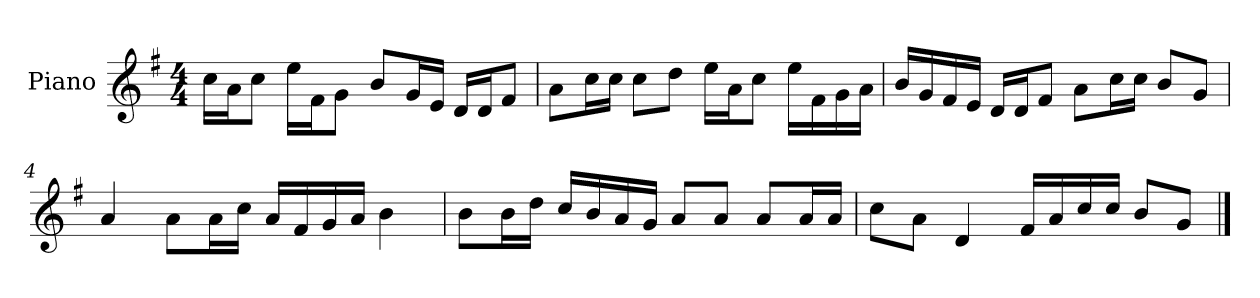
**kern
*part1
*staff1
*I"Piano
*I'P-no
*clefG2
*k[f#]
*M4/4
*MM90
=1
16cc\LL
16a\J
8cc\J
16ee\LL
16f#\J
8g\J
8b/L
16g/L
16e/JJ
16d/LL
16d/J
8f#/J
=2
8a\L
16cc\L
16cc\JJ
8cc\L
8dd\J
16ee\LL
16a\J
8cc\J
16ee\LL
16f#\
16g\
16a\JJ
=3
16b/LL
16g/
16f#/
16e/JJ
16d/LL
16d/J
8f#/J
8a\L
16cc\L
16cc\JJ
8b/L
8g/J
!!LO:LB:g=z
=4
4a/
8a\L
16a\L
16cc\JJ
16a/LL
16f#/
16g/
16a/JJ
4b\
=5
8b\L
16b\L
16dd\JJ
16cc/LL
16b/
16a/
16g/JJ
8a/L
8a/J
8a/L
16a/L
16a/JJ
=6
8cc\L
8a\J
4d/
16f#/LL
16a/
16cc/
16cc/JJ
8b/L
8g/J
==
*-
